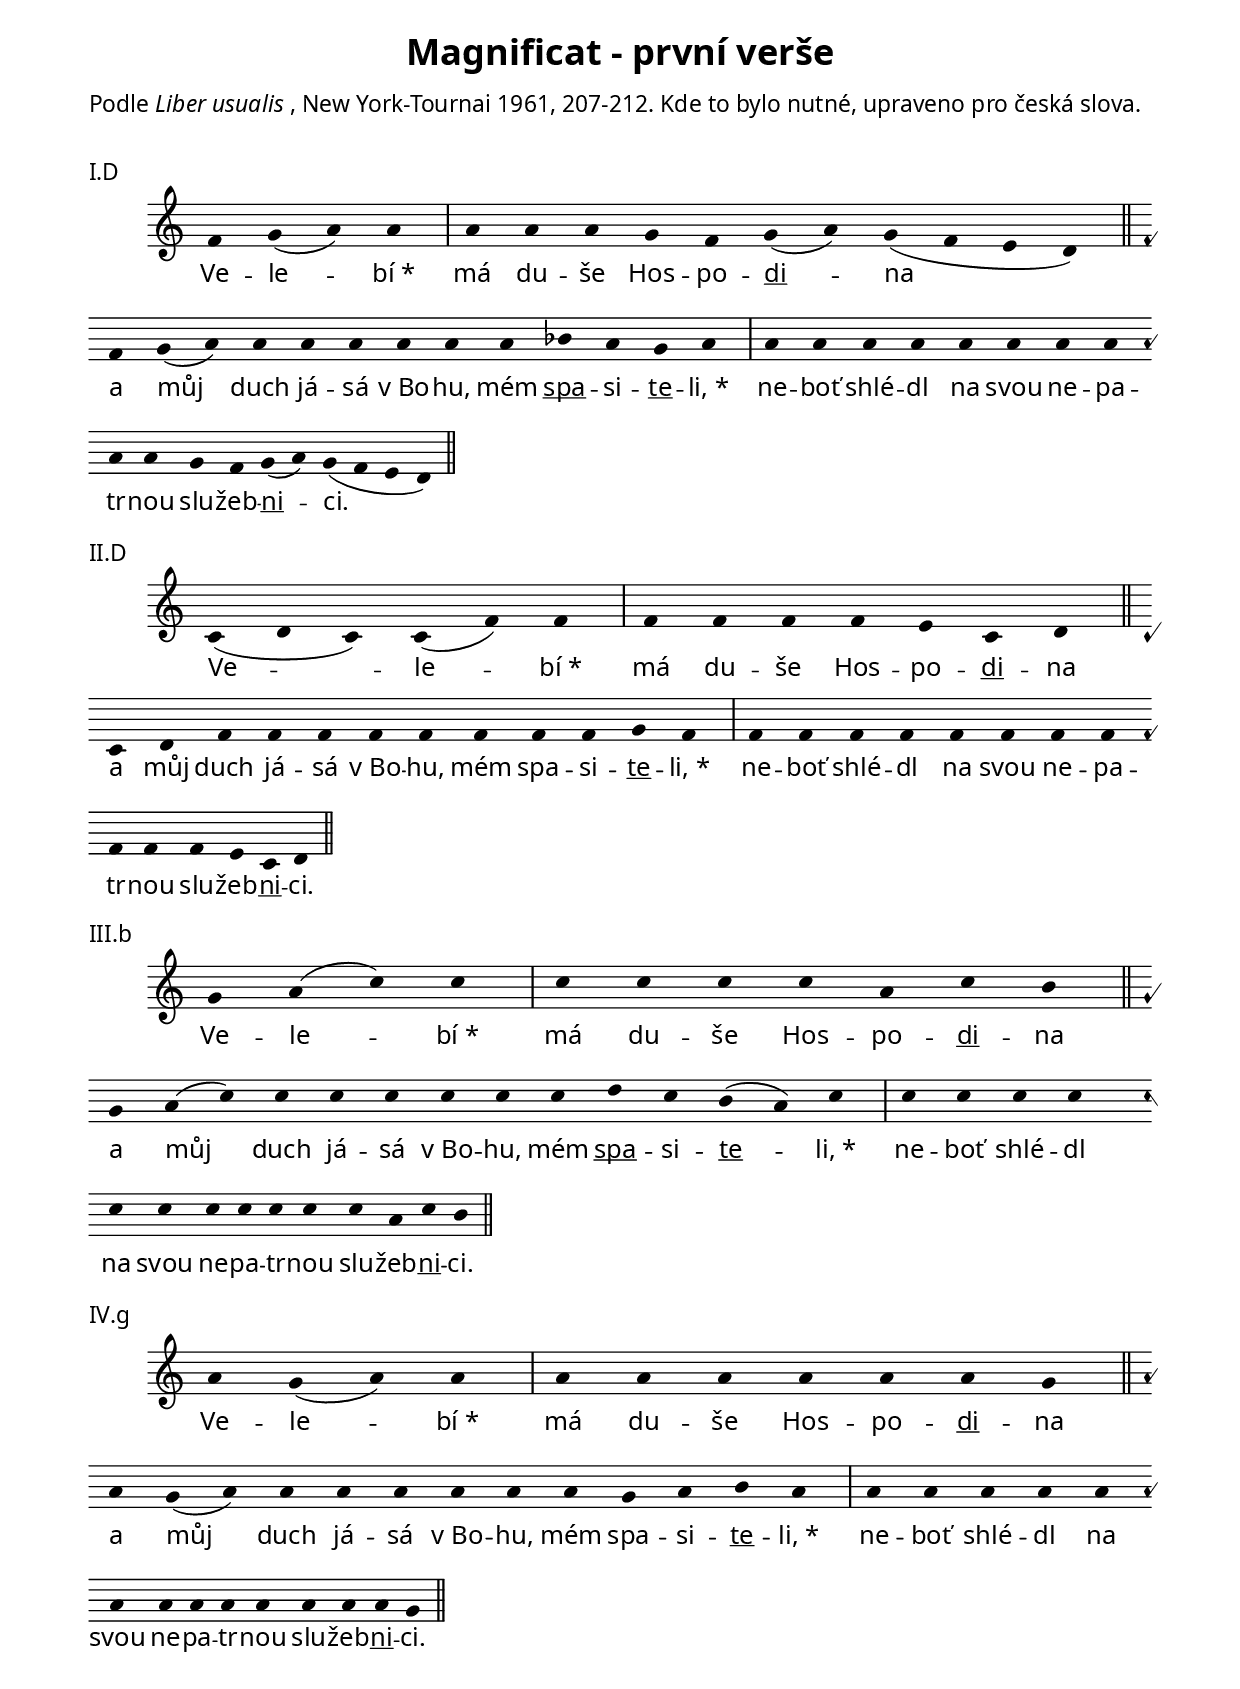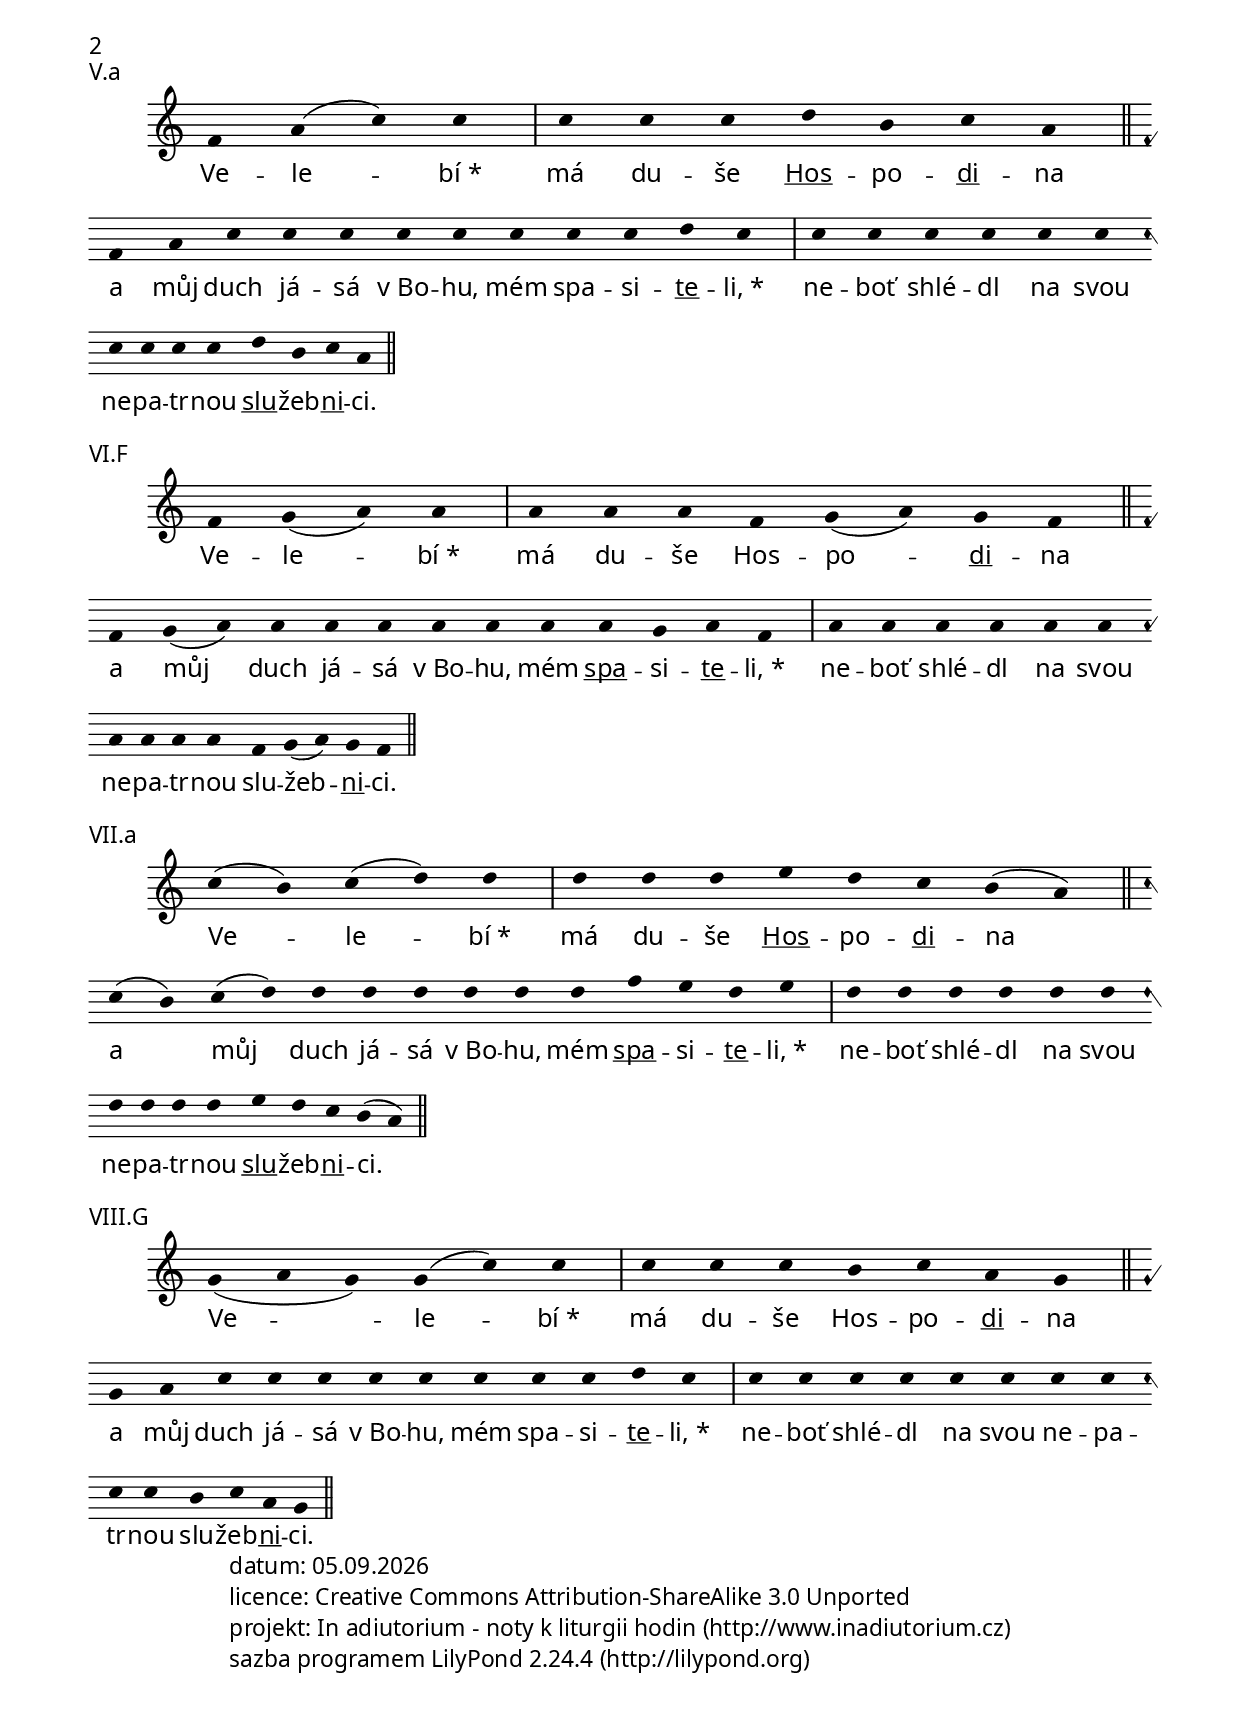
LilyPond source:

\version "2.14.2"

\header {
  title = "Magnificat - první verše"
}

\paper {
  % kvuli poznamce na zacatku, aby se k ni neprilepil titulek prvni antifony
  markup-markup-spacing #'minimum-distance = #5
}

\markup\justify{
  Podle \italic{Liber usualis}, New York-Tournai 1961, 207-212.
  Kde to bylo nutné, upraveno pro česká slova.
}

\include "spolecne.ly"

% Text s ruznymi kombinacemi poctu vyznamnych prizvuku:
magnificatIncipitTextIIetII = \lyricmode {
  Ve -- le -- bí_* 
  má du -- še \markup\underline{Hos} -- po -- \markup\underline{di} -- na 
  
  a můj duch já -- sá v_Bo -- hu, mém \markup\underline{spa} -- si -- \markup\underline{te} -- li,_* 
  ne -- boť shlé -- dl na svou ne -- pa -- tr -- nou \markup\underline{slu} -- žeb -- \markup\underline{ni} -- ci.
}

magnificatIncipitTextIIetI = \lyricmode {
  Ve -- le -- bí_* 
  má du -- še Hos -- po -- \markup\underline{di} -- na 
  
  a můj duch já -- sá v_Bo -- hu, mém \markup\underline{spa} -- si -- \markup\underline{te} -- li,_* 
  ne -- boť shlé -- dl na svou ne -- pa -- tr -- nou slu -- žeb -- \markup\underline{ni} -- ci.
}

magnificatIncipitTextIetI = \lyricmode {
  Ve -- le -- bí_* 
  má du -- še Hos -- po -- \markup\underline{di} -- na 
  
  a můj duch já -- sá v_Bo -- hu, mém spa -- si -- \markup\underline{te} -- li,_* 
  ne -- boť shlé -- dl na svou ne -- pa -- tr -- nou slu -- žeb -- \markup\underline{ni} -- ci.
}

magnificatIncipitTextIetII = \lyricmode {
  Ve -- le -- bí_* 
  má du -- še \markup\underline{Hos} -- po -- \markup\underline{di} -- na 
  
  a můj duch já -- sá v_Bo -- hu, mém spa -- si -- \markup\underline{te} -- li,_* 
  ne -- boť shlé -- dl na svou ne -- pa -- tr -- nou \markup\underline{slu} -- žeb -- \markup\underline{ni} -- ci.
}

%{
\score {
  \relative c'' {
    \choralniRezim
  }
  \addlyrics {
    \magnificatIncipitText
  }
  \header {
    modus = ""
    differentia = ""
    piece = \markup\concat{ \fromproperty #'header:modus . \fromproperty #'header:differentia }
  }
}
%}

\score {
  \relative c' {
    \choralniRezim
    f4 g( a) a \barMax
    a a a g f g( a) g( f e d) \barFinalis \break
    
    f g( a) a a a a a a \bar "" bes a g a \barMax
    a a a a a a a a a a \bar ""  g f g( a) g( f e d) \barFinalis
  }
  \addlyrics {
    \magnificatIncipitTextIIetI
  }
  \header {
    modus = "I"
    differentia = "D"
    piece = \markup\concat{ \fromproperty #'header:modus . \fromproperty #'header:differentia }
  }
}

\score {
  \relative c' {
    \choralniRezim
    c( d c) c( f) f \barMax
    f f f f e c d \barFinalis \break
    c d f f f f f f f f g f \barMax
    f f f f f f f f f f f e c d \barFinalis
  }
  \addlyrics {
    \magnificatIncipitTextIetI
  }
  \header {
    modus = "II"
    differentia = "D"
    piece = \markup\concat{ \fromproperty #'header:modus . \fromproperty #'header:differentia }
  }
}

\score {
  \relative c'' {
    \choralniRezim
    g a( c) c \barMax
    c c c c a c b \barFinalis \break
    g a( c) c c c \bar "" c c c \bar "" d c b( a) c \barMax
    c c c c \bar "" c c c c c c c a c b \barFinalis
  }
  \addlyrics {
    \magnificatIncipitTextIIetI
  }
  \header {
    modus = "III"
    differentia = "b"
    piece = \markup\concat{ \fromproperty #'header:modus . \fromproperty #'header:differentia }
  }
}

\score {
  \relative c'' {
    \choralniRezim
    a g( a) a \barMax
    a a a a a a g \barFinalis \break
    a g( a) a a a a a a g a b a \barMax
    a a a a a a a a a a a a a g \barFinalis
  }
  \addlyrics {
    \magnificatIncipitTextIetI
  }
  \header {
    modus = "IV"
    differentia = "g"
    piece = \markup\concat{ \fromproperty #'header:modus . \fromproperty #'header:differentia }
  }
}

\score {
  \relative c' {
    \choralniRezim
    f4 a( c) c \barMax
    c c c d b c a \barFinalis \break
    f a c c c c c c c c d c \barMax
    c c c c c c c c c c d b c a \barFinalis
  }
  \addlyrics {
    \magnificatIncipitTextIetII
  }
  \header {
    modus = "V"
    differentia = "a"
    piece = \markup\concat{ \fromproperty #'header:modus . \fromproperty #'header:differentia }
  }
}

\score {
  \relative c' {
    \choralniRezim
    f4 g( a) a \barMax
    a a a f g( a) g f \barFinalis \break
    f g( a) a \bar "" a a a a \bar "" a a g a f \barMax
    a a a a \bar "" a a a a a a \bar "" f g( a) g f \barFinalis
  }
  \addlyrics {
    \magnificatIncipitTextIIetI
  }
  \header {
    modus = "VI"
    differentia = "F"
    piece = \markup\concat{ \fromproperty #'header:modus . \fromproperty #'header:differentia }
  }
}

\score {
  \relative c'' {
    \choralniRezim
    c( b) c( d) d \barMax
    d d d e d c b( a) \barFinalis \break
    c( b) c( d) d d d d d d f e d e \barMax
    d d d d \bar "" d d d d d d \bar "" e d c b( a) \barFinalis
  }
  \addlyrics {
    \magnificatIncipitTextIIetII
  }
  \header {
    modus = "VII"
    differentia = "a"
    piece = \markup\concat{ \fromproperty #'header:modus . \fromproperty #'header:differentia }
  }
}

\score {
  \relative c'' {
    \choralniRezim
    g4( a g) g( c) c \barMax
    c c c b c a g \barFinalis \break
    g a c c c c c c c c d c \barMax
    c c c c c c c c c c b c a g \barFinalis
  }
  \addlyrics {
    \magnificatIncipitTextIetI
  }
  \header {
    modus = "VIII"
    differentia = "G"
    piece = \markup\concat{ \fromproperty #'header:modus . \fromproperty #'header:differentia }
  }
}